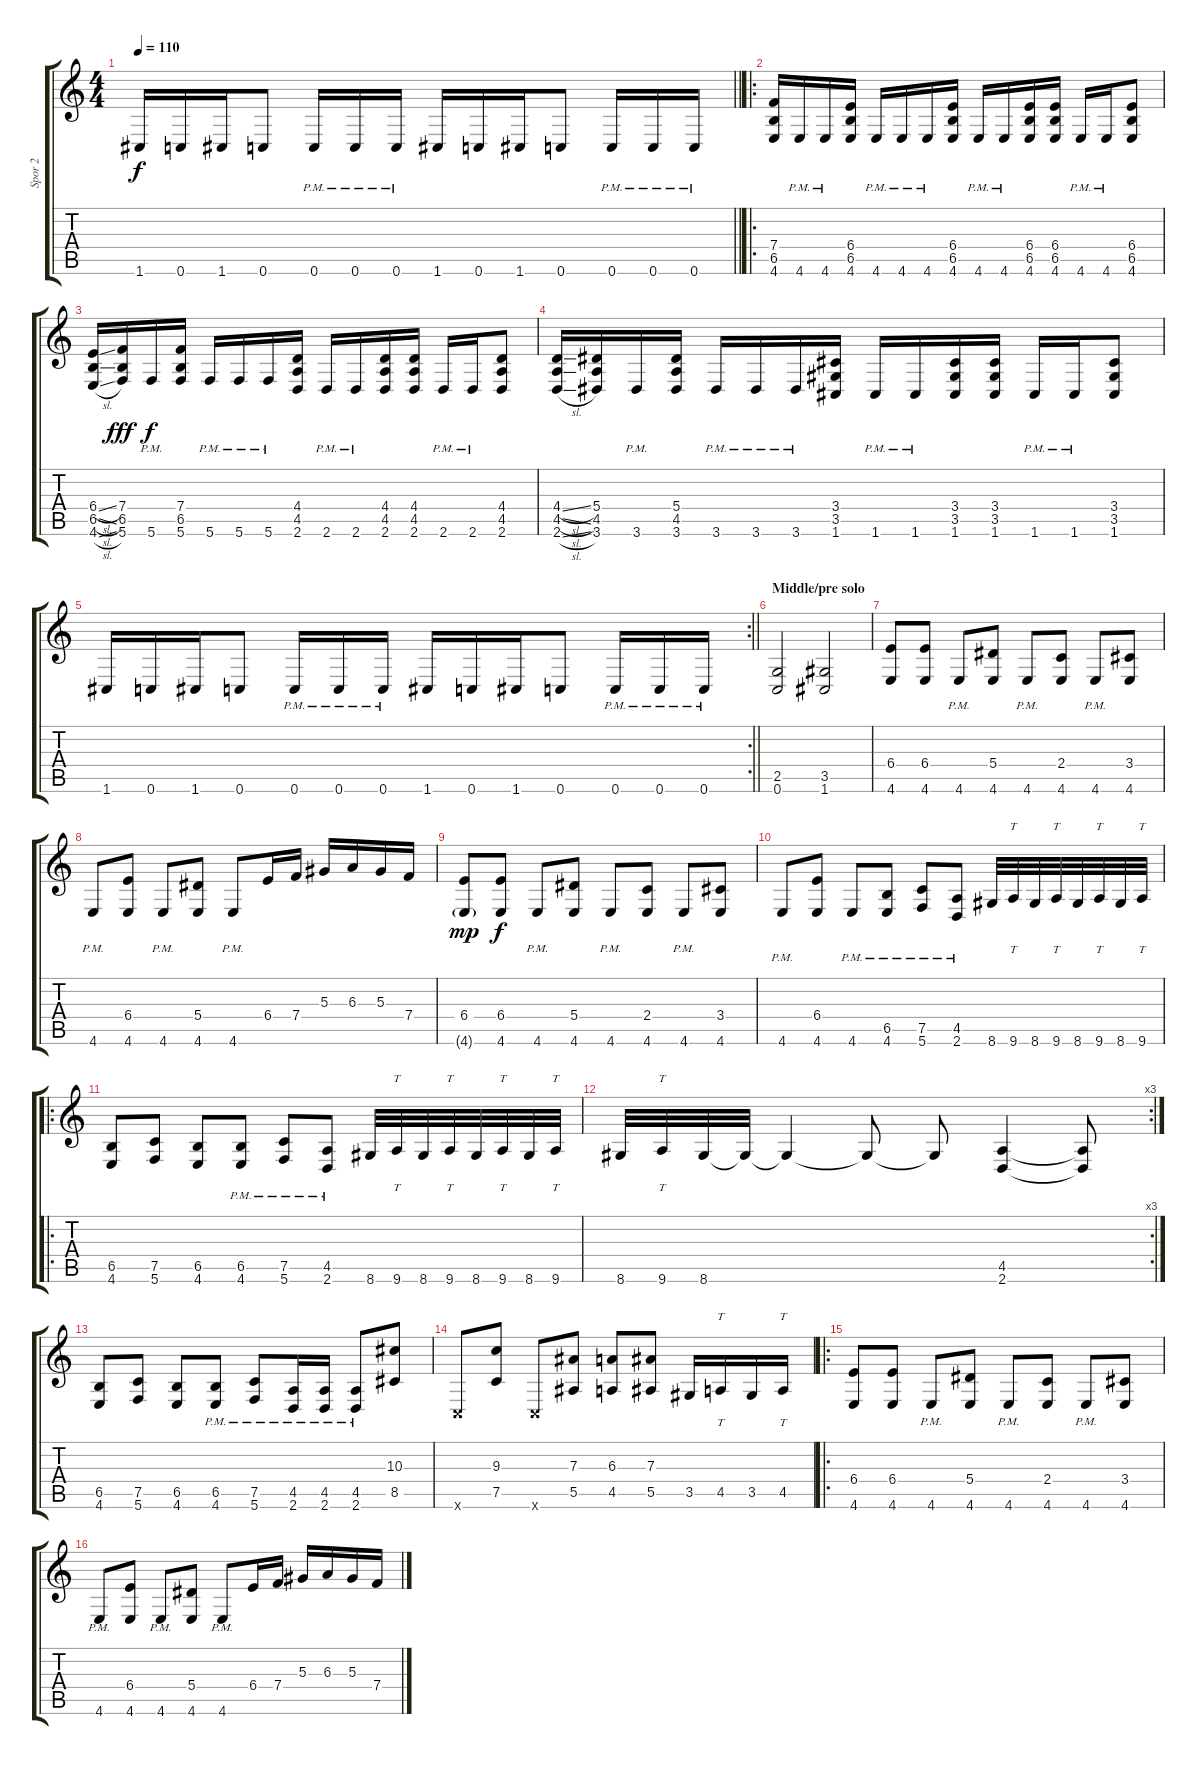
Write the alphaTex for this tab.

\track ("Spor 2" "Spor 2") {instrument overdrivenguitar}
\staff {score tabs}
\tuning (C4 G3 Eb3 Bb2 F2 C2) {hide}
\ts (4 4)
\tempo 110
\clef g2
\barLineRight lightlight
\ks c
1.6.16{dy f} 0.6.16 1.6.16 0.6.8 0.6{pm}.16 0.6{pm}.16 0.6{pm}.16 1.6.16 0.6.16 1.6.16 0.6.8 0.6{pm}.16 0.6{pm}.16 0.6{pm}.16 |
\ro
(7.4 6.5 4.6).16 4.6{pm}.16 4.6{pm}.16 (6.4 6.5 4.6).16 4.6{pm}.16 4.6{pm}.16 4.6{pm}.16 (6.4 6.5 4.6).16 4.6{pm}.16 4.6{pm}.16 (6.4 6.5 4.6).16 (6.4 6.5 4.6).16 4.6{pm}.16 4.6{pm}.16 (6.4 6.5 4.6).8 |
(6.4{sl} 6.5{sl} 4.6{sl}).16 (7.4 6.5 5.6).16{dy fff} 5.6{pm}.16{dy f} (7.4 6.5 5.6).16 5.6{pm}.16 5.6{pm}.16 5.6{pm}.16 (4.4 4.5 2.6).16 2.6{pm}.16 2.6{pm}.16 (4.4 4.5 2.6).16 (4.4 4.5 2.6).16 2.6{pm}.16 2.6{pm}.16 (4.4 4.5 2.6).8 |
(4.4{sl} 4.5{sl} 2.6{sl}).16 (5.4 4.5 3.6).16 3.6{pm}.16 (5.4 4.5 3.6).16 3.6{pm}.16 3.6{pm}.16 3.6{pm}.16 (3.4 3.5 1.6).16 1.6{pm}.16 1.6{pm}.16 (3.4 3.5 1.6).16 (3.4 3.5 1.6).16 1.6{pm}.16 1.6{pm}.16 (3.4 3.5 1.6).8 |
\rc 2
\barLineRight lightlight
1.6.16 0.6.16 1.6.16 0.6.8 0.6{pm}.16 0.6{pm}.16 0.6{pm}.16 1.6.16 0.6.16 1.6.16 0.6.8 0.6{pm}.16 0.6{pm}.16 0.6{pm}.16 |
\section ("" "Middle/pre solo")
(2.5 0.6).2 (3.5 1.6).2 |
(6.4 4.6).8 (6.4 4.6).8 4.6{pm}.8 (5.4 4.6).8 4.6{pm}.8 (2.4 4.6).8 4.6{pm}.8 (3.4 4.6).8 |
4.6{pm}.8 (6.4 4.6).8 4.6{pm}.8 (5.4 4.6).8 4.6{pm}.8 6.4.16 7.4.16 5.3.16 6.3.16 5.3.16 7.4.16 |
(6.4 4.6{g}).8{dy mp} (6.4 4.6).8{dy f} 4.6{pm}.8 (5.4 4.6).8 4.6{pm}.8 (2.4 4.6).8 4.6{pm}.8 (3.4 4.6).8 |
4.6{pm}.8 (6.4 4.6).8 4.6{pm}.8 (6.5{pm} 4.6{pm}).8 (7.5{pm} 5.6{pm}).8 (4.5{pm} 2.6{pm}).8 8.6.32 9.6.32{tt} 8.6.32 9.6.32{tt} 8.6.32 9.6.32{tt} 8.6.32 9.6.32{tt} |
\ro
(6.5 4.6).8 (7.5 5.6).8 (6.5 4.6).8 (6.5{pm} 4.6{pm}).8 (7.5{pm} 5.6{pm}).8 (4.5{pm} 2.6{pm}).8 8.6.32 9.6.32{tt} 8.6.32 9.6.32{tt} 8.6.32 9.6.32{tt} 8.6.32 9.6.32{tt} |
\rc 3
8.6.32 9.6.32{tt} 8.6.32 8.6{t}.32 8.6{t}.4 8.6{t}.8 8.6{t}.8 (4.5 2.6).4 (4.5{t} 2.6{t}).8 |
(6.5 4.6).8 (7.5 5.6).8 (6.5 4.6).8 (6.5{pm} 4.6{pm}).8 (7.5{pm} 5.6{pm}).8 (4.5{pm} 2.6{pm}).16 (4.5{pm} 2.6{pm}).16 (4.5{pm} 2.6{pm}).8 (10.3 8.5).8 |
0.6{x}.8 (9.3 7.5).8 0.6{x}.8 (7.3 5.5).8 (6.3 4.5).8 (7.3 5.5).8 3.5.16 4.5.16{tt} 3.5.16 4.5.16{tt} |
\ro
(6.4 4.6).8 (6.4 4.6).8 4.6{pm}.8 (5.4 4.6).8 4.6{pm}.8 (2.4 4.6).8 4.6{pm}.8 (3.4 4.6).8 |
4.6{pm}.8 (6.4 4.6).8 4.6{pm}.8 (5.4 4.6).8 4.6{pm}.8 6.4.16 7.4.16 5.3.16 6.3.16 5.3.16 7.4.16
